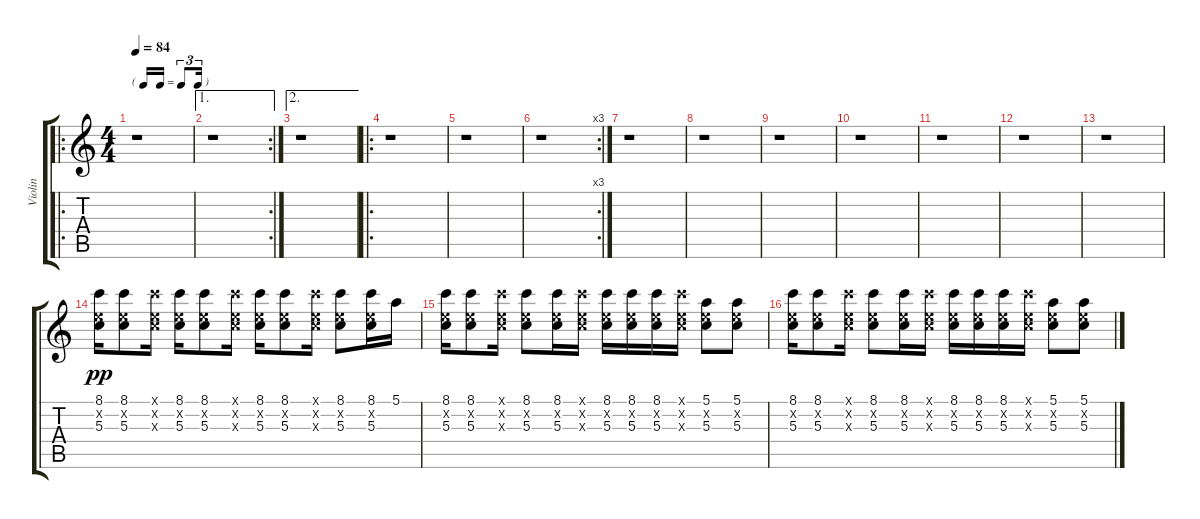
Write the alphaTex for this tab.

\track ("Violin" "Violin") {instrument electricguitarjazz}
\staff {score tabs}
\tuning (E4 B3 G3 D3 A2 E2) {hide}
\ro
\ts (4 4)
\tf triplet16th
\tempo 84
\clef g2
\ks c
r.1{dy pp instrument electricguitarjazz} |
\ae 1
\rc 2
r.1 |
\ae 2
r.1 |
\ro
r.1 |
r.1 |
\rc 3
r.1 |
r.1 |
r.1 |
r.1 |
r.1 |
r.1 |
r.1 |
r.1 |
(8.1 5.2{x} 5.3).16 (8.1 5.2{x} 5.3).8 (8.1{x} 5.2{x} 5.3{x}).16 (8.1 5.2{x} 5.3).16 (8.1 5.2{x} 5.3).8 (8.1{x} 5.2{x} 5.3{x}).16 (8.1 5.2{x} 5.3).16 (8.1 5.2{x} 5.3).8 (8.1{x} 5.2{x} 5.3{x}).16 (8.1 5.2{x} 5.3).8 (8.1 5.2{x} 5.3).16 5.1.16 |
(8.1 5.2{x} 5.3).16 (8.1 5.2{x} 5.3).8 (8.1{x} 5.2{x} 5.3{x}).16 (8.1 5.2{x} 5.3).8 (8.1 5.2{x} 5.3).16 (8.1{x} 5.2{x} 5.3{x}).16 (8.1 5.2{x} 5.3).16 (8.1 5.2{x} 5.3).16 (8.1 5.2{x} 5.3).16 (8.1{x} 5.2{x} 5.3{x}).16 (5.1 5.2{x} 5.3).8 (5.1 5.2{x} 5.3).8 |
(8.1 5.2{x} 5.3).16 (8.1 5.2{x} 5.3).8 (8.1{x} 5.2{x} 5.3{x}).16 (8.1 5.2{x} 5.3).8 (8.1 5.2{x} 5.3).16 (8.1{x} 5.2{x} 5.3{x}).16 (8.1 5.2{x} 5.3).16 (8.1 5.2{x} 5.3).16 (8.1 5.2{x} 5.3).16 (8.1{x} 5.2{x} 5.3{x}).16 (5.1 5.2{x} 5.3).8 (5.1 5.2{x} 5.3).8
